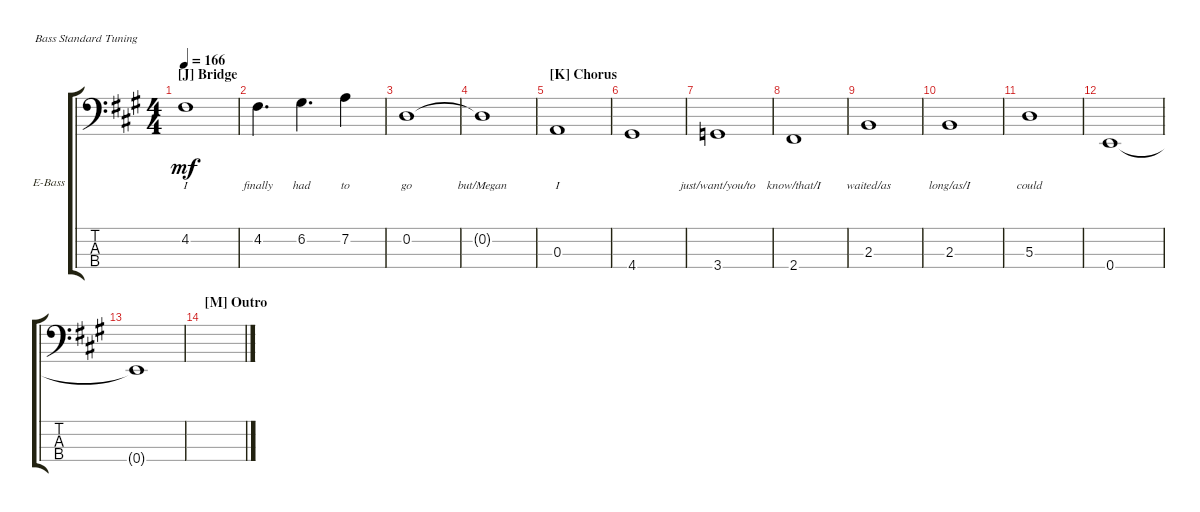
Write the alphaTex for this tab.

\defaultSystemsLayout 4
\bracketExtendMode groupsimilarinstruments
\firstSystemTrackNameOrientation horizontal
\otherSystemsTrackNameOrientation horizontal
\track ("Electric Bass" "E-Bass") {instrument electricbassfinger}
\staff {score tabs}
\tuning (G2 D2 A1 E1)
\ts (4 4)
\section ("J" "Bridge")
\tempo 166
\clef f4
\ks a
4.2.1{lyrics (0 "I") lyrics (1 "") lyrics (2 "") lyrics (3 "") lyrics (4 "") dy mf} |
4.2.4{d lyrics (0 "finally") lyrics (1 "") lyrics (2 "") lyrics (3 "") lyrics (4 "")} 6.2.4{d lyrics (0 "had") lyrics (1 "") lyrics (2 "") lyrics (3 "") lyrics (4 "")} 7.2.4{lyrics (0 "to") lyrics (1 "") lyrics (2 "") lyrics (3 "") lyrics (4 "")} |
0.2.1{lyrics (0 "go") lyrics (1 "") lyrics (2 "") lyrics (3 "") lyrics (4 "")} |
0.2{t}.1{lyrics (0 "but/Megan") lyrics (1 "") lyrics (2 "") lyrics (3 "") lyrics (4 "")} |
\section ("K" "Chorus")
0.3.1{lyrics (0 "I") lyrics (1 "") lyrics (2 "") lyrics (3 "") lyrics (4 "")} |
4.4.1{lyrics (0 "") lyrics (1 "") lyrics (2 "") lyrics (3 "") lyrics (4 "")} |
3.4.1{lyrics (0 "just/want/you/to") lyrics (1 "") lyrics (2 "") lyrics (3 "") lyrics (4 "")} |
2.4.1{lyrics (0 "know/that/I") lyrics (1 "") lyrics (2 "") lyrics (3 "") lyrics (4 "")} |
2.3.1{lyrics (0 "waited/as") lyrics (1 "") lyrics (2 "") lyrics (3 "") lyrics (4 "")} |
2.3.1{lyrics (0 "long/as/I") lyrics (1 "") lyrics (2 "") lyrics (3 "") lyrics (4 "")} |
5.3.1{lyrics (0 "could") lyrics (1 "") lyrics (2 "") lyrics (3 "") lyrics (4 "")} |
0.4.1{lyrics (0 "") lyrics (1 "") lyrics (2 "") lyrics (3 "") lyrics (4 "")} |
0.4{t}.1{lyrics (0 "") lyrics (1 "") lyrics (2 "") lyrics (3 "") lyrics (4 "")} |
\section ("M" "Outro")
